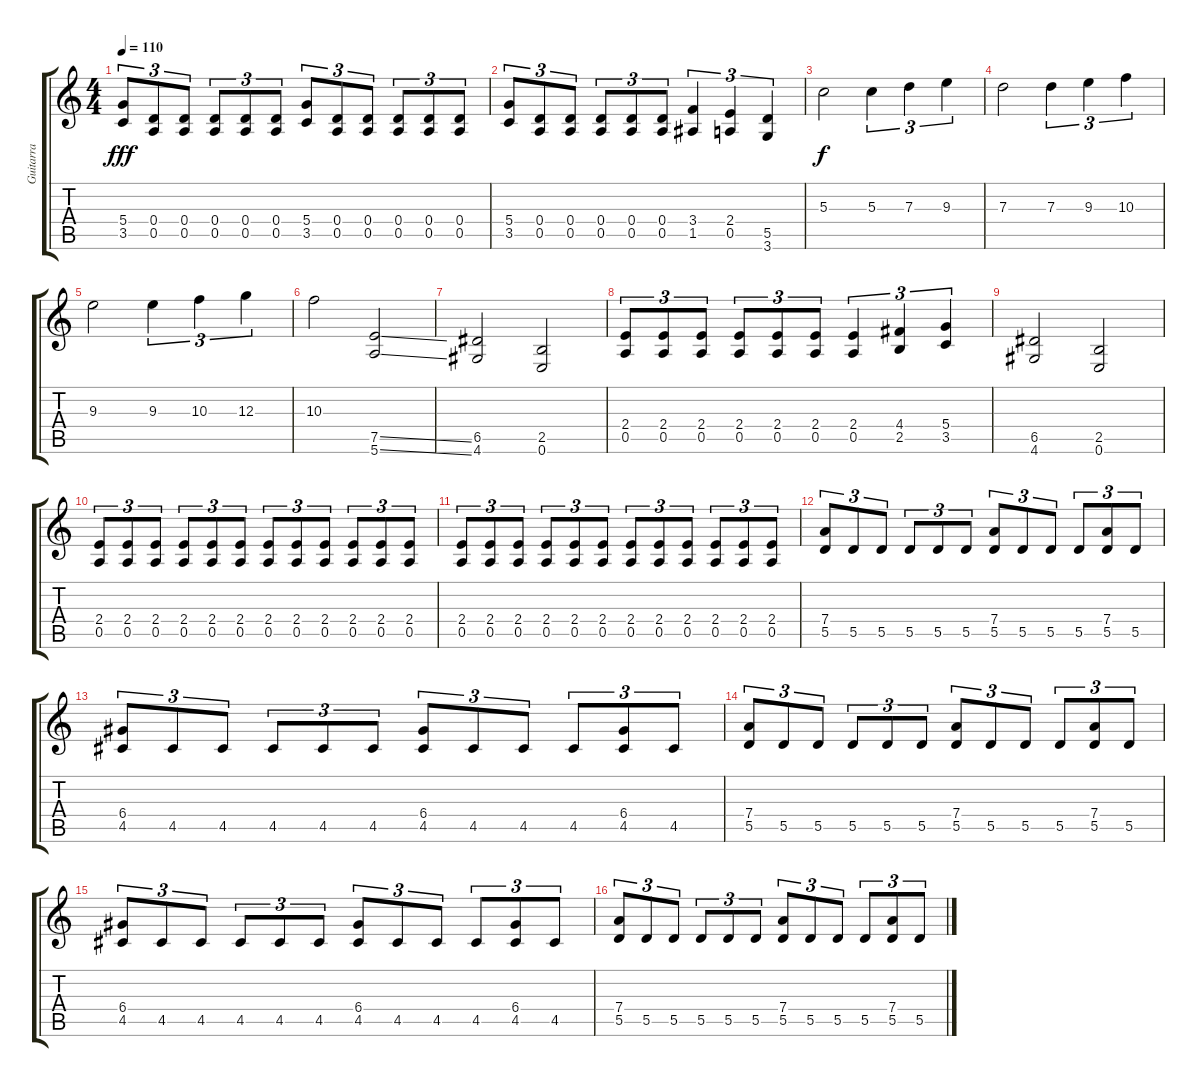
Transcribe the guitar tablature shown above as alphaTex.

\track ("Guitarra" "Guitarra") {instrument overdrivenguitar}
\staff {score tabs}
\tuning (E4 B3 G3 D3 A2 E2) {hide}
\ts (4 4)
\tempo 110
\clef g2
\ks c
(5.4 3.5).8{tu (3 2) dy fff} (0.4 0.5).8{tu (3 2)} (0.4 0.5).8{tu (3 2)} (0.4 0.5).8{tu (3 2)} (0.4 0.5).8{tu (3 2)} (0.4 0.5).8{tu (3 2)} (5.4 3.5).8{tu (3 2)} (0.4 0.5).8{tu (3 2)} (0.4 0.5).8{tu (3 2)} (0.4 0.5).8{tu (3 2)} (0.4 0.5).8{tu (3 2)} (0.4 0.5).8{tu (3 2)} |
(5.4 3.5).8{tu (3 2)} (0.4 0.5).8{tu (3 2)} (0.4 0.5).8{tu (3 2)} (0.4 0.5).8{tu (3 2)} (0.4 0.5).8{tu (3 2)} (0.4 0.5).8{tu (3 2)} (3.4 1.5).4{tu (3 2)} (2.4 0.5).4{tu (3 2)} (5.5 3.6).4{tu (3 2)} |
5.3.2{dy f} 5.3.4{tu (3 2)} 7.3.4{tu (3 2)} 9.3.4{tu (3 2)} |
7.3.2 7.3.4{tu (3 2)} 9.3.4{tu (3 2)} 10.3.4{tu (3 2)} |
9.3.2 9.3.4{tu (3 2)} 10.3.4{tu (3 2)} 12.3.4{tu (3 2)} |
10.3.2 (7.5{ss} 5.6{ss}).2 |
(6.5 4.6).2 (2.5 0.6).2 |
(2.4 0.5).8{tu (3 2)} (2.4 0.5).8{tu (3 2)} (2.4 0.5).8{tu (3 2)} (2.4 0.5).8{tu (3 2)} (2.4 0.5).8{tu (3 2)} (2.4 0.5).8{tu (3 2)} (2.4 0.5).4{tu (3 2)} (4.4 2.5).4{tu (3 2)} (5.4 3.5).4{tu (3 2)} |
(6.5 4.6).2 (2.5 0.6).2 |
(2.4 0.5).8{tu (3 2)} (2.4 0.5).8{tu (3 2)} (2.4 0.5).8{tu (3 2)} (2.4 0.5).8{tu (3 2)} (2.4 0.5).8{tu (3 2)} (2.4 0.5).8{tu (3 2)} (2.4 0.5).8{tu (3 2)} (2.4 0.5).8{tu (3 2)} (2.4 0.5).8{tu (3 2)} (2.4 0.5).8{tu (3 2)} (2.4 0.5).8{tu (3 2)} (2.4 0.5).8{tu (3 2)} |
(2.4 0.5).8{tu (3 2)} (2.4 0.5).8{tu (3 2)} (2.4 0.5).8{tu (3 2)} (2.4 0.5).8{tu (3 2)} (2.4 0.5).8{tu (3 2)} (2.4 0.5).8{tu (3 2)} (2.4 0.5).8{tu (3 2)} (2.4 0.5).8{tu (3 2)} (2.4 0.5).8{tu (3 2)} (2.4 0.5).8{tu (3 2)} (2.4 0.5).8{tu (3 2)} (2.4 0.5).8{tu (3 2)} |
(7.4 5.5).8{tu (3 2)} 5.5.8{tu (3 2)} 5.5.8{tu (3 2)} 5.5.8{tu (3 2)} 5.5.8{tu (3 2)} 5.5.8{tu (3 2)} (7.4 5.5).8{tu (3 2)} 5.5.8{tu (3 2)} 5.5.8{tu (3 2)} 5.5.8{tu (3 2)} (7.4 5.5).8{tu (3 2)} 5.5.8{tu (3 2)} |
(6.4 4.5).8{tu (3 2)} 4.5.8{tu (3 2)} 4.5.8{tu (3 2)} 4.5.8{tu (3 2)} 4.5.8{tu (3 2)} 4.5.8{tu (3 2)} (6.4 4.5).8{tu (3 2)} 4.5.8{tu (3 2)} 4.5.8{tu (3 2)} 4.5.8{tu (3 2)} (6.4 4.5).8{tu (3 2)} 4.5.8{tu (3 2)} |
(7.4 5.5).8{tu (3 2)} 5.5.8{tu (3 2)} 5.5.8{tu (3 2)} 5.5.8{tu (3 2)} 5.5.8{tu (3 2)} 5.5.8{tu (3 2)} (7.4 5.5).8{tu (3 2)} 5.5.8{tu (3 2)} 5.5.8{tu (3 2)} 5.5.8{tu (3 2)} (7.4 5.5).8{tu (3 2)} 5.5.8{tu (3 2)} |
(6.4 4.5).8{tu (3 2)} 4.5.8{tu (3 2)} 4.5.8{tu (3 2)} 4.5.8{tu (3 2)} 4.5.8{tu (3 2)} 4.5.8{tu (3 2)} (6.4 4.5).8{tu (3 2)} 4.5.8{tu (3 2)} 4.5.8{tu (3 2)} 4.5.8{tu (3 2)} (6.4 4.5).8{tu (3 2)} 4.5.8{tu (3 2)} |
(7.4 5.5).8{tu (3 2)} 5.5.8{tu (3 2)} 5.5.8{tu (3 2)} 5.5.8{tu (3 2)} 5.5.8{tu (3 2)} 5.5.8{tu (3 2)} (7.4 5.5).8{tu (3 2)} 5.5.8{tu (3 2)} 5.5.8{tu (3 2)} 5.5.8{tu (3 2)} (7.4 5.5).8{tu (3 2)} 5.5.8{tu (3 2)}
